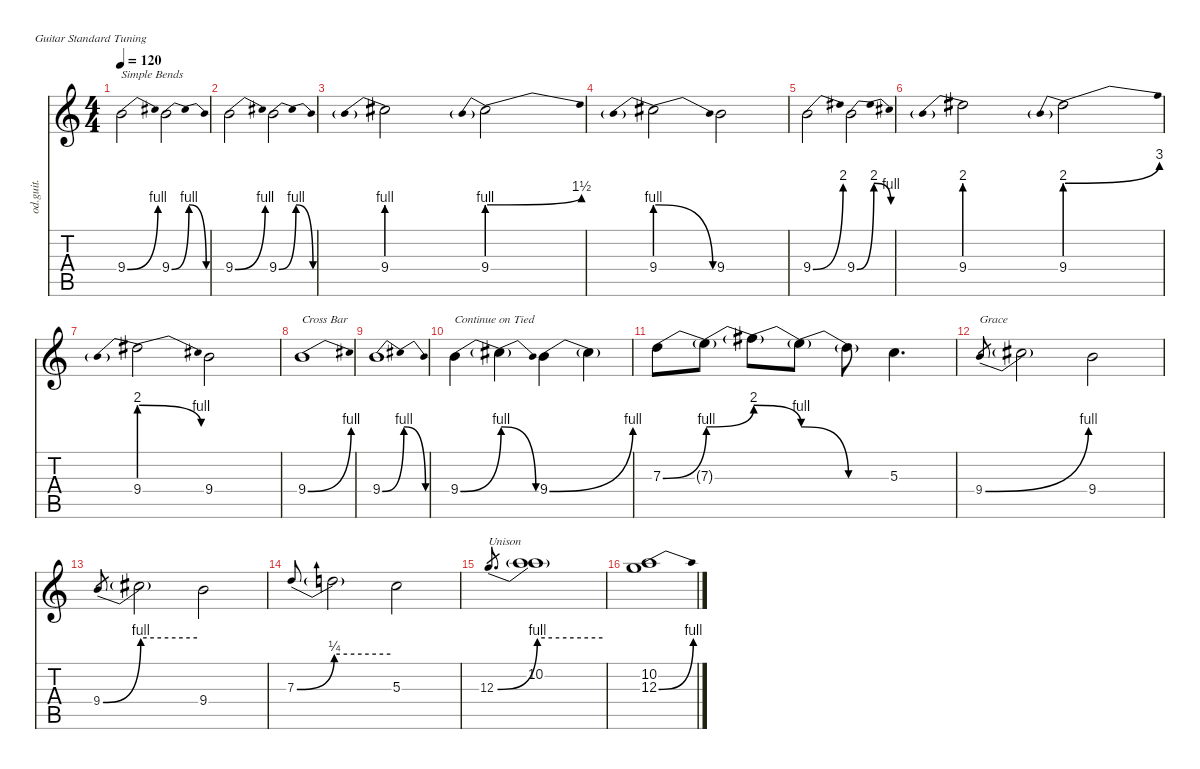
\defaultSystemsLayout 4
\hideDynamics
\bracketExtendMode nobrackets
\otherSystemsTrackNameOrientation horizontal
\track ("Overdriven Guitar" "od.guit.") {instrument overdrivenguitar}
\staff {score tabs}
\tuning (E4 B3 G3 D3 A2 E2)
\ts (4 4)
\tempo 120
\clef g2
\ks c
9.4{be (bend 0 0 15 4)}.2{txt "Simple Bends" dy mf instrument overdrivenguitar beam Down} 9.4{be (bendrelease 0 0 10.2 4 26.4 4 43.8 0)}.2{beam Down} |
9.4{be (bend 0 0 59.4 4)}.2{beam Down} 9.4{be (bendrelease 0 0 10.2 4 45.6 4 59.4 0)}.2{beam Down} |
9.4{be (prebend 0 4 60 4)}.2{beam Down} 9.4{be (prebendbend 0 4 15 6)}.2{beam Down} |
9.4{be (prebendrelease 0 4 15 0)}.2{beam Down} 9.4.2{beam Down} |
9.4{be (bend 0 0 14.399999999999999 8)}.2{beam Down} 9.4{be (bendrelease 0 0 9 8 20.4 8 31.2 4)}.2{beam Down} |
9.4{be (prebend 0 8 60 8)}.2{beam Down} 9.4{be (prebendbend 0 8 16.2 12)}.2{beam Down} |
9.4{be (prebendrelease 0 8 14.399999999999999 4)}.2{beam Down} 9.4.2{beam Down} |
9.4{be (bend 0 0 15 4)}.1{txt "Cross Bar" beam Down} |
9.4{be (bendrelease 0 0 10.2 4 20.4 4 30 0)}.1{beam Down} |
9.4{be (bend 0 0 15 4)}.4{txt "Continue on Tied" beam Down} 9.4{be (release 0 4 15 0) t}.4{beam Down} 9.4{be (bend 0 0 15 4)}.4{beam Down} 9.4{t}.4{beam Down} |
7.3{be (bend 0 0 15 4)}.8{beam Down} 7.3{be (bend 0 4 15 8) t}.8{beam Down} 7.3{be (release 0 8 15 4) t}.8{beam Down} 7.3{be (release 0 4 15 0) t}.8{beam Down} 7.3{be (hold 0 0 60 0) t}.8{beam Down} 5.3.4{d beam Down} |
9.4{be (bend 0 0 15 4)}.8{txt "Grace" gr beam Up} 9.4{t}.2{beam Down} 9.4.2{beam Down} |
9.4{be (bend 0 0 15 4)}.8{gr beam Up} 9.4{be (hold 0 4 60 4) t}.2{beam Down} 9.4.2{beam Down} |
7.3{be (bend 0 0 18 1)}.8{gr onbeat beam Up} 7.3{be (hold 0 1 60 1) t}.2{beam Down} 5.3.2{beam Down} |
12.3{be (bend 0 0 15 4)}.8{d txt "Unison" gr beam Up} (12.3{be (hold 0 4 60 4) t} 10.2).1{beam Down} |
(10.2 12.3{be (bend 0 0 15 4)}).1{beam Down}
